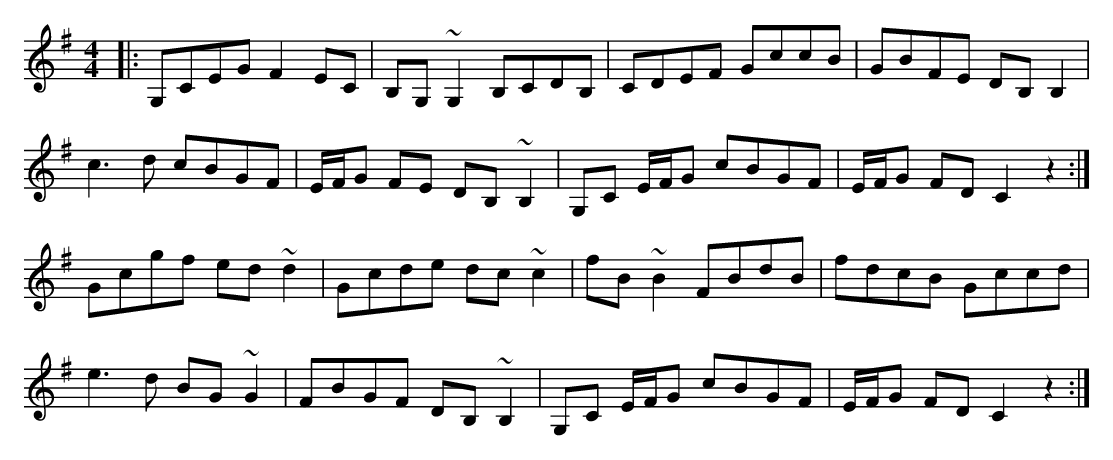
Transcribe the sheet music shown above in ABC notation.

X:1
M:4/4
K:Emin
|:G,CEG F2 EC|B,G, ~G,2 B,CDB,|CDEF GccB|GBFE DB, B,2|
c3d cBGF|E/F/G FE DB, ~B,2|G,C E/F/G cBGF|E/F/G FD C2 z2:|
Gcgf ed ~d2|Gcde dc ~c2|fB ~B2 FBdB|fdcB Gccd|
e3d BG ~G2|FBGF DB, ~B,2|G,C E/F/G cBGF|E/F/G FD C2 z2:|
